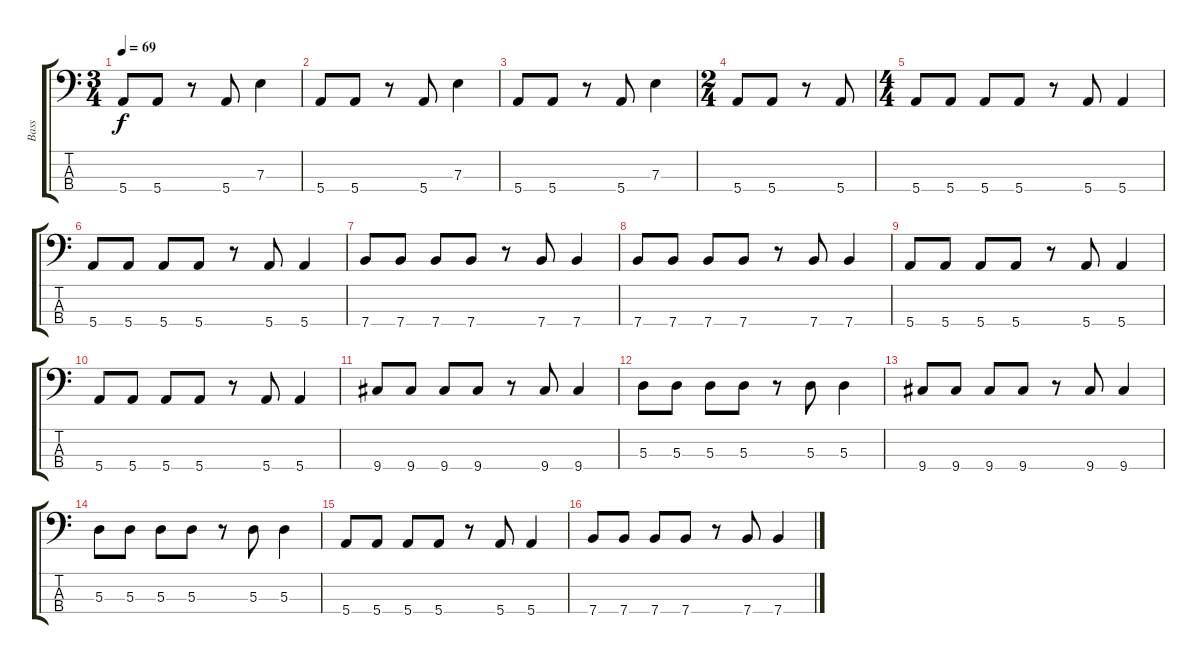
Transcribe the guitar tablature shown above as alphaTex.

\track ("Bass" "Bass") {instrument electricbassfinger}
\staff {score tabs}
\tuning (G2 D2 A1 E1) {hide}
\ts (3 4)
\tempo 69
\clef f4
\ks c
5.4.8{dy f instrument electricbassfinger} 5.4.8 r.8 5.4.8 7.3.4 |
5.4.8 5.4.8 r.8 5.4.8 7.3.4 |
5.4.8 5.4.8 r.8 5.4.8 7.3.4 |
\ts (2 4)
5.4.8 5.4.8 r.8 5.4.8 |
\ts (4 4)
5.4.8 5.4.8 5.4.8 5.4.8 r.8 5.4.8 5.4.4 |
5.4.8 5.4.8 5.4.8 5.4.8 r.8 5.4.8 5.4.4 |
7.4.8 7.4.8 7.4.8 7.4.8 r.8 7.4.8 7.4.4 |
7.4.8 7.4.8 7.4.8 7.4.8 r.8 7.4.8 7.4.4 |
5.4.8 5.4.8 5.4.8 5.4.8 r.8 5.4.8 5.4.4 |
5.4.8 5.4.8 5.4.8 5.4.8 r.8 5.4.8 5.4.4 |
9.4.8 9.4.8 9.4.8 9.4.8 r.8 9.4.8 9.4.4 |
5.3.8 5.3.8 5.3.8 5.3.8 r.8 5.3.8 5.3.4 |
9.4.8 9.4.8 9.4.8 9.4.8 r.8 9.4.8 9.4.4 |
5.3.8 5.3.8 5.3.8 5.3.8 r.8 5.3.8 5.3.4 |
5.4.8 5.4.8 5.4.8 5.4.8 r.8 5.4.8 5.4.4 |
7.4.8 7.4.8 7.4.8 7.4.8 r.8 7.4.8 7.4.4
